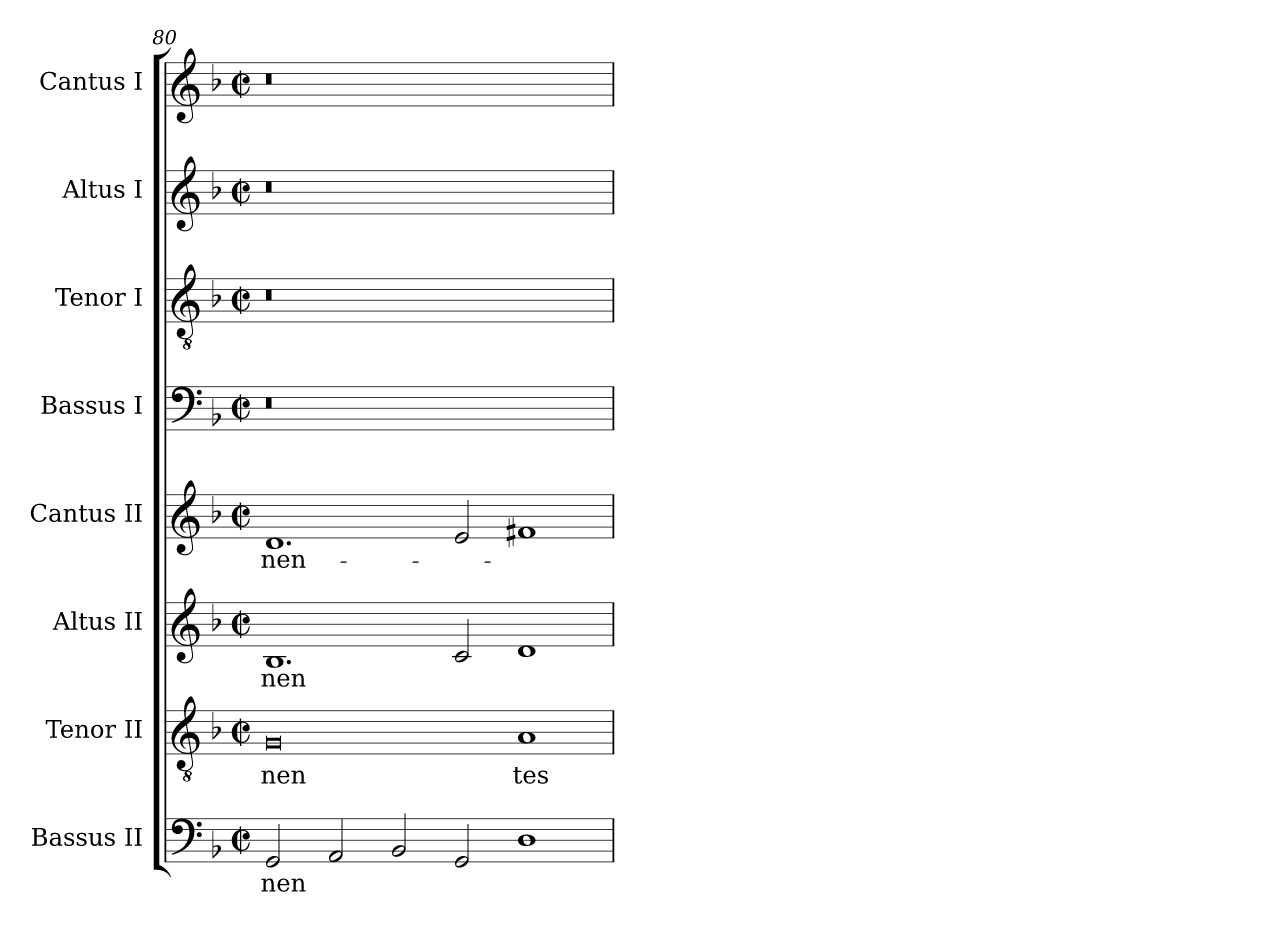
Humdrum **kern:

**kern	**text	**kern	**text	**kern	**text	**kern	**text	**kern	**kern	**kern	**kern
*part8	*part8	*part7	*part7	*part6	*part6	*part5	*part5	*part4	*part3	*part2	*part1
*staff8	*staff8	*staff7	*staff7	*staff6	*staff6	*staff5	*staff5	*staff4	*staff3	*staff2	*staff1
*I"Bassus II	*	*I"Tenor II	*	*I"Altus II	*	*I"Cantus II	*	*I"Bassus I	*I"Tenor I	*I"Altus I	*I"Cantus I
*clefF4	*	*clefGv2	*	*clefG2	*	*clefG2	*	*clefF4	*clefGv2	*clefG2	*clefG2
*k[b-]	*	*k[b-]	*	*k[b-]	*	*k[b-]	*	*k[b-]	*k[b-]	*k[b-]	*k[b-]
*F:	*	*F:	*	*F:	*	*F:	*	*F:	*F:	*F:	*F:
*M2/2	*	*M2/2	*	*M2/2	*	*M2/2	*	*M2/2	*M2/2	*M2/2	*M2/2
*met(c|)	*	*met(c|)	*	*met(c|)	*	*met(c|)	*	*met(c|)	*met(c|)	*met(c|)	*met(c|)
=80	=80	=80	=80	=80	=80	=80	=80	=80	=80	=80	=80
!	!LO:LY:b	!	!LO:LY:b:cj	!	!LO:LY:b	!	!LO:LY:b	!	!	!	!
2GG/	nen	0G	nen	1.B-	nen	1.d	-nen-	0.r	0.r	0.r	0.r
2AA/	.	.	.	.	.	.	.	.	.	.	.
2BB-/	.	.	.	.	.	.	.	.	.	.	.
2GG/	.	.	.	2c/	.	2e/	.	.	.	.	.
!	!	!	!LO:LY:b:cj	!	!	!	!	!	!	!	!
1D	.	1A	tes	1d	.	1f#X	.	.	.	.	.
=	=	=	=	=	=	=	=	=	=	=	=
*-	*-	*-	*-	*-	*-	*-	*-	*-	*-	*-	*-
